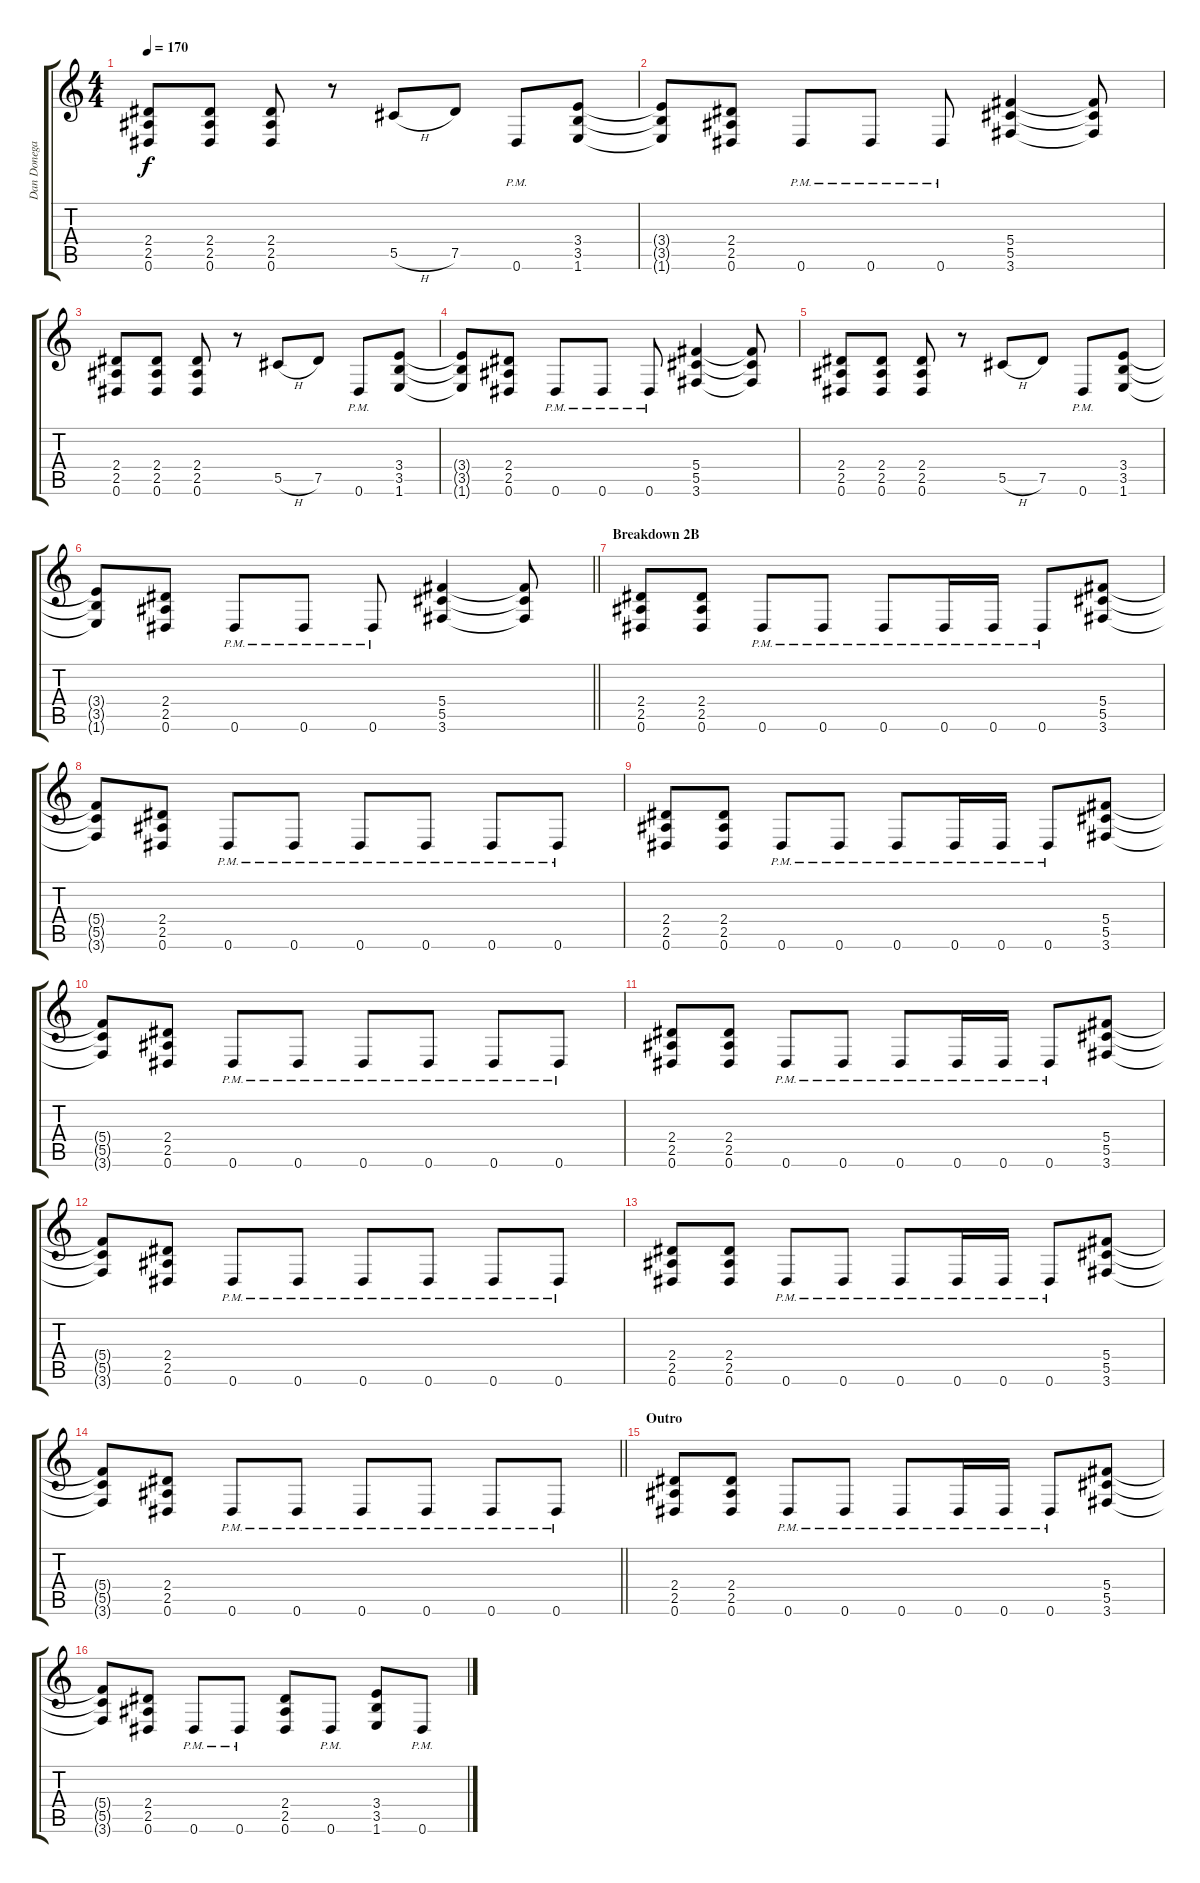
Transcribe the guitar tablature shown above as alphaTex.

\track ("Dan Donegan" "Dan Donega") {instrument overdrivenguitar}
\staff {score tabs}
\tuning (Eb4 Bb3 Gb3 Db3 Ab2 Eb2) {hide}
\ts (4 4)
\tempo 170
\clef g2
\ks c
(2.4 2.5 0.6).8{dy f} (2.4 2.5 0.6).8 (2.4 2.5 0.6).8 r.8 5.5{h}.8 7.5.8 0.6{pm}.8 (3.4 3.5 1.6).8 |
(3.4{t} 3.5{t} 1.6{t}).8 (2.4 2.5 0.6).8 0.6{pm}.8 0.6{pm}.8 0.6{pm}.8 (5.4 5.5 3.6).4 (5.4{t} 5.5{t} 3.6{t}).8 |
(2.4 2.5 0.6).8 (2.4 2.5 0.6).8 (2.4 2.5 0.6).8 r.8 5.5{h}.8 7.5.8 0.6{pm}.8 (3.4 3.5 1.6).8 |
(3.4{t} 3.5{t} 1.6{t}).8 (2.4 2.5 0.6).8 0.6{pm}.8 0.6{pm}.8 0.6{pm}.8 (5.4 5.5 3.6).4 (5.4{t} 5.5{t} 3.6{t}).8 |
(2.4 2.5 0.6).8 (2.4 2.5 0.6).8 (2.4 2.5 0.6).8 r.8 5.5{h}.8 7.5.8 0.6{pm}.8 (3.4 3.5 1.6).8 |
\barLineRight lightlight
(3.4{t} 3.5{t} 1.6{t}).8 (2.4 2.5 0.6).8 0.6{pm}.8 0.6{pm}.8 0.6{pm}.8 (5.4 5.5 3.6).4 (5.4{t} 5.5{t} 3.6{t}).8 |
\section ("" "Breakdown 2B")
(2.4 2.5 0.6).8 (2.4 2.5 0.6).8 0.6{pm}.8 0.6{pm}.8 0.6{pm}.8 0.6{pm}.16 0.6{pm}.16 0.6{pm}.8 (5.4 5.5 3.6).8 |
(5.4{t} 5.5{t} 3.6{t}).8 (2.4 2.5 0.6).8 0.6{pm}.8 0.6{pm}.8 0.6{pm}.8 0.6{pm}.8 0.6{pm}.8 0.6{pm}.8 |
(2.4 2.5 0.6).8 (2.4 2.5 0.6).8 0.6{pm}.8 0.6{pm}.8 0.6{pm}.8 0.6{pm}.16 0.6{pm}.16 0.6{pm}.8 (5.4 5.5 3.6).8 |
(5.4{t} 5.5{t} 3.6{t}).8 (2.4 2.5 0.6).8 0.6{pm}.8 0.6{pm}.8 0.6{pm}.8 0.6{pm}.8 0.6{pm}.8 0.6{pm}.8 |
(2.4 2.5 0.6).8 (2.4 2.5 0.6).8 0.6{pm}.8 0.6{pm}.8 0.6{pm}.8 0.6{pm}.16 0.6{pm}.16 0.6{pm}.8 (5.4 5.5 3.6).8 |
(5.4{t} 5.5{t} 3.6{t}).8 (2.4 2.5 0.6).8 0.6{pm}.8 0.6{pm}.8 0.6{pm}.8 0.6{pm}.8 0.6{pm}.8 0.6{pm}.8 |
(2.4 2.5 0.6).8 (2.4 2.5 0.6).8 0.6{pm}.8 0.6{pm}.8 0.6{pm}.8 0.6{pm}.16 0.6{pm}.16 0.6{pm}.8 (5.4 5.5 3.6).8 |
\barLineRight lightlight
(5.4{t} 5.5{t} 3.6{t}).8 (2.4 2.5 0.6).8 0.6{pm}.8 0.6{pm}.8 0.6{pm}.8 0.6{pm}.8 0.6{pm}.8 0.6{pm}.8 |
\section ("" "Outro")
(2.4 2.5 0.6).8 (2.4 2.5 0.6).8 0.6{pm}.8 0.6{pm}.8 0.6{pm}.8 0.6{pm}.16 0.6{pm}.16 0.6{pm}.8 (5.4 5.5 3.6).8 |
(5.4{t} 5.5{t} 3.6{t}).8 (2.4 2.5 0.6).8 0.6{pm}.8 0.6{pm}.8 (2.4 2.5 0.6).8 0.6{pm}.8 (3.4 3.5 1.6).8 0.6{pm}.8
